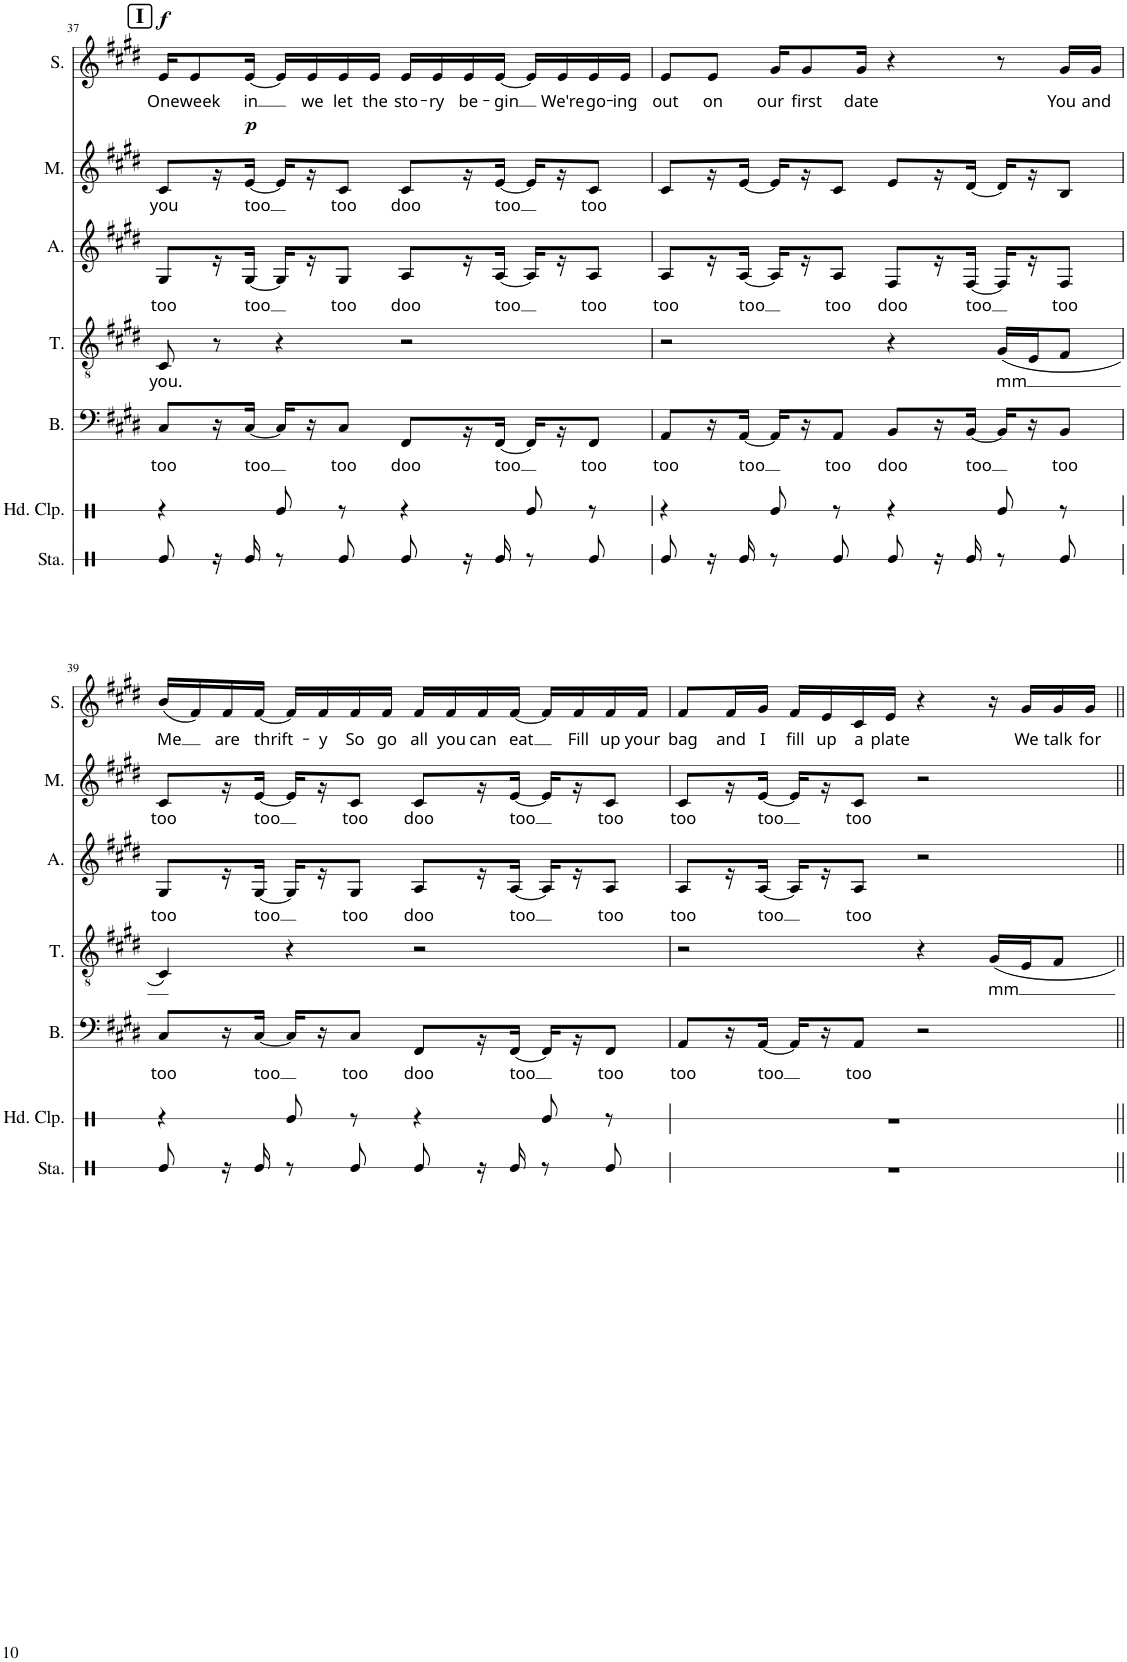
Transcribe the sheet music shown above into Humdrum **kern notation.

**kern	**kern	**kern	**text	**kern	**text	**kern	**text	**kern	**text	**dynam	**kern	**text	**dynam
*part7	*part6	*part5	*part5	*part4	*part4	*part3	*part3	*part2	*part2	*part2	*part1	*part1	*part1
*staff7	*staff6	*staff5	*staff5	*staff4	*staff4	*staff3	*staff3	*staff2	*staff2	*staff2	*staff1	*staff1	*staff1
*I"Stamp	*I"Hand Clap	*I"Base	*	*I"Tenor	*	*I"Alto	*	*I"Mezzo	*	*	*I"Soprano	*	*
*I'Sta.	*I'Hd. Clp.	*I'B.	*	*I'T.	*	*I'A.	*	*I'M.	*	*	*I'S.	*	*
!!LO:PB:g=z
*clefX	*clefX	*clefF4	*	*clefGv2	*	*clefG2	*	*clefG2	*	*	*clefG2	*	*
*k[]	*k[]	*k[f#c#g#d#]	*	*k[f#c#g#d#]	*	*k[f#c#g#d#]	*	*k[f#c#g#d#]	*	*	*k[f#c#g#d#]	*	*
*M4/4	*M4/4	*M4/4	*	*M4/4	*	*M4/4	*	*M4/4	*	*	*M4/4	*	*
!!LO:REH:place=s1:a:B:cj:fs=14:t=I
=37	=37	=37	=37	=37	=37	=37	=37	=37	=37	=37	=37	=37	=37
!	!	!	!LO:LY:b	!	!LO:LY:b	!	!LO:LY:b	!	!LO:LY:b	!	!	!LO:LY:b	!LO:DY:a
8Re/	4r	8C#/L	too	8C#/	you.	8G#/L	too	8c#/L	you	.	16e/KL	One	f
!	!	!	!	!	!	!	!	!	!	!	!	!LO:LY:b	!
.	.	.	.	.	.	.	.	.	.	.	8e/	week	.
16r	.	16r	.	8r	.	16r	.	16r	.	.	.	.	.
!	!	!	!LO:LY:b	!	!	!	!LO:LY:b	!	!LO:LY:b	!LO:DY:a	!	!LO:LY:b	!
16Re/	.	[<16C#/JJ	too	.	.	[<16G#/JJ	too	[<16e/JJ	too	p	[<16e/Jk	in	.
8r	8Re/	16C#/LL]	.	4r	.	16G#/LL]	.	16e/LL]	.	.	16e/LL]	.	.
!	!	!	!	!	!	!	!	!	!	!	!	!LO:LY:b	!
.	.	16r	.	.	.	16r	.	16r	.	.	16e/	we	.
!	!	!	!LO:LY:b	!	!	!	!LO:LY:b	!	!LO:LY:b	!	!	!LO:LY:b	!
8Re/	8r	8C#/J	too	.	.	8G#/J	too	8c#/J	too	.	16e/	let	.
!	!	!	!	!	!	!	!	!	!	!	!	!LO:LY:b	!
.	.	.	.	.	.	.	.	.	.	.	16e/JJ	the	.
!	!	!	!LO:LY:b	!	!	!	!LO:LY:b	!	!LO:LY:b	!	!	!LO:LY:b	!
8Re/	4r	8FF#/L	doo	2r	.	8A/L	doo	8c#/L	doo	.	16e/LL	sto-	.
!	!	!	!	!	!	!	!	!	!	!	!	!LO:LY:b	!
.	.	.	.	.	.	.	.	.	.	.	16e/	-ry	.
!	!	!	!	!	!	!	!	!	!	!	!	!LO:LY:b	!
16r	.	16r	.	.	.	16r	.	16r	.	.	16e/	be-	.
!	!	!	!LO:LY:b	!	!	!	!LO:LY:b	!	!LO:LY:b	!	!	!LO:LY:b	!
16Re/	.	[<16FF#/JJ	too	.	.	[<16A/JJ	too	[<16e/JJ	too	.	[<16e/JJ	-gin	.
8r	8Re/	16FF#/LL]	.	.	.	16A/LL]	.	16e/LL]	.	.	16e/LL]	.	.
!	!	!	!	!	!	!	!	!	!	!	!	!LO:LY:b	!
.	.	16r	.	.	.	16r	.	16r	.	.	16e/	We're	.
!	!	!	!LO:LY:b	!	!	!	!LO:LY:b	!	!LO:LY:b	!	!	!LO:LY:b	!
8Re/	8r	8FF#/J	too	.	.	8A/J	too	8c#/J	too	.	16e/	go-	.
!	!	!	!	!	!	!	!	!	!	!	!	!LO:LY:b	!
.	.	.	.	.	.	.	.	.	.	.	16e/JJ	-ing	.
=38	=38	=38	=38	=38	=38	=38	=38	=38	=38	=38	=38	=38	=38
!	!	!	!LO:LY:b	!	!	!	!LO:LY:b	!	!	!	!	!LO:LY:b	!
8Re/	4r	8AA/L	too	2r	.	8A/L	too	8c#/L	.	.	8e/L	out	.
!	!	!	!	!	!	!	!	!	!	!	!	!LO:LY:b	!
16r	.	16r	.	.	.	16r	.	16r	.	.	8e/J	on	.
!	!	!	!LO:LY:b	!	!	!	!LO:LY:b	!	!	!	!	!	!
16Re/	.	[<16AA/JJ	too	.	.	[<16A/JJ	too	[<16e/JJ	.	.	.	.	.
!	!	!	!	!	!	!	!	!	!	!	!	!LO:LY:b	!
8r	8Re/	16AA/LL]	.	.	.	16A/LL]	.	16e/LL]	.	.	16g#/KL	our	.
!	!	!	!	!	!	!	!	!	!	!	!	!LO:LY:b	!
.	.	16r	.	.	.	16r	.	16r	.	.	8g#/	first	.
!	!	!	!LO:LY:b	!	!	!	!LO:LY:b	!	!	!	!	!	!
8Re/	8r	8AA/J	too	.	.	8A/J	too	8c#/J	.	.	.	.	.
!	!	!	!	!	!	!	!	!	!	!	!	!LO:LY:b	!
.	.	.	.	.	.	.	.	.	.	.	16g#/Jk	date	.
!	!	!	!LO:LY:b	!	!	!	!LO:LY:b	!	!	!	!	!	!
8Re/	4r	8BB/L	doo	4r	.	8F#/L	doo	8e/L	.	.	4r	.	.
16r	.	16r	.	.	.	16r	.	16r	.	.	.	.	.
!	!	!	!LO:LY:b	!	!	!	!LO:LY:b	!	!	!	!	!	!
16Re/	.	[<16BB/JJ	too	.	.	[<16F#/JJ	too	[<16d#/JJ	.	.	.	.	.
!	!	!	!	!	!LO:LY:b	!	!	!	!	!	!	!	!
8r	8Re/	16BB/LL]	.	(16G#/LL	mm	16F#/LL]	.	16d#/LL]	.	.	8r	.	.
.	.	16r	.	16E/J	.	16r	.	16r	.	.	.	.	.
!	!	!	!LO:LY:b	!	!	!	!LO:LY:b	!	!	!	!	!LO:LY:b	!
8Re/	8r	8BB/J	too	8F#/J	.	8F#/J	too	8B/J	.	.	16g#/LL	You	.
!	!	!	!	!	!	!	!	!	!	!	!	!LO:LY:b	!
.	.	.	.	.	.	.	.	.	.	.	16g#/JJ	and	.
!!LO:LB:g=z
=39	=39	=39	=39	=39	=39	=39	=39	=39	=39	=39	=39	=39	=39
!	!	!	!LO:LY:b	!	!	!	!LO:LY:b	!	!LO:LY:b	!	!	!LO:LY:b	!
8Re/	4r	8C#/L	too	4C#/)	.	8G#/L	too	8c#/L	too	.	(<16b/LL	Me	.
.	.	.	.	.	.	.	.	.	.	.	16f#/)	.	.
!	!	!	!	!	!	!	!	!	!	!	!	!LO:LY:b	!
16r	.	16r	.	.	.	16r	.	16r	.	.	16f#/	are	.
!	!	!	!LO:LY:b	!	!	!	!LO:LY:b	!	!LO:LY:b	!	!	!LO:LY:b	!
16Re/	.	[<16C#/JJ	too	.	.	[<16G#/JJ	too	[<16e/JJ	too	.	[<16f#/JJ	thrift-	.
8r	8Re/	16C#/LL]	.	4r	.	16G#/LL]	.	16e/LL]	.	.	16f#/LL]	.	.
!	!	!	!	!	!	!	!	!	!	!	!	!LO:LY:b	!
.	.	16r	.	.	.	16r	.	16r	.	.	16f#/	-y	.
!	!	!	!LO:LY:b	!	!	!	!LO:LY:b	!	!LO:LY:b	!	!	!LO:LY:b	!
8Re/	8r	8C#/J	too	.	.	8G#/J	too	8c#/J	too	.	16f#/	So	.
!	!	!	!	!	!	!	!	!	!	!	!	!LO:LY:b	!
.	.	.	.	.	.	.	.	.	.	.	16f#/JJ	go	.
!	!	!	!LO:LY:b	!	!	!	!LO:LY:b	!	!LO:LY:b	!	!	!LO:LY:b	!
8Re/	4r	8FF#/L	doo	2r	.	8A/L	doo	8c#/L	doo	.	16f#/LL	all	.
!	!	!	!	!	!	!	!	!	!	!	!	!LO:LY:b	!
.	.	.	.	.	.	.	.	.	.	.	16f#/	you	.
!	!	!	!	!	!	!	!	!	!	!	!	!LO:LY:b	!
16r	.	16r	.	.	.	16r	.	16r	.	.	16f#/	can	.
!	!	!	!LO:LY:b	!	!	!	!LO:LY:b	!	!LO:LY:b	!	!	!LO:LY:b	!
16Re/	.	[<16FF#/JJ	too	.	.	[<16A/JJ	too	[<16e/JJ	too	.	[<16f#/JJ	eat	.
8r	8Re/	16FF#/LL]	.	.	.	16A/LL]	.	16e/LL]	.	.	16f#/LL]	.	.
!	!	!	!	!	!	!	!	!	!	!	!	!LO:LY:b	!
.	.	16r	.	.	.	16r	.	16r	.	.	16f#/	Fill	.
!	!	!	!LO:LY:b	!	!	!	!LO:LY:b	!	!LO:LY:b	!	!	!LO:LY:b	!
8Re/	8r	8FF#/J	too	.	.	8A/J	too	8c#/J	too	.	16f#/	up	.
!	!	!	!	!	!	!	!	!	!	!	!	!LO:LY:b	!
.	.	.	.	.	.	.	.	.	.	.	16f#/JJ	your	.
=40	=40	=40	=40	=40	=40	=40	=40	=40	=40	=40	=40	=40	=40
!	!	!	!LO:LY:b	!	!	!	!LO:LY:b	!	!LO:LY:b	!	!	!LO:LY:b	!
1r	1r	8AA/L	too	2r	.	8A/L	too	8c#/L	too	.	8f#/L	bag	.
!	!	!	!	!	!	!	!	!	!	!	!	!LO:LY:b	!
.	.	16r	.	.	.	16r	.	16r	.	.	16f#/L	and	.
!	!	!	!LO:LY:b	!	!	!	!LO:LY:b	!	!LO:LY:b	!	!	!LO:LY:b	!
.	.	[<16AA/JJ	too	.	.	[<16A/JJ	too	[<16e/JJ	too	.	16g#/JJ	I	.
!	!	!	!	!	!	!	!	!	!	!	!	!LO:LY:b	!
.	.	16AA/LL]	.	.	.	16A/LL]	.	16e/LL]	.	.	16f#/LL	fill	.
!	!	!	!	!	!	!	!	!	!	!	!	!LO:LY:b	!
.	.	16r	.	.	.	16r	.	16r	.	.	16e/	up	.
!	!	!	!LO:LY:b	!	!	!	!LO:LY:b	!	!LO:LY:b	!	!	!LO:LY:b	!
.	.	8AA/J	too	.	.	8A/J	too	8c#/J	too	.	16c#/	a	.
!	!	!	!	!	!	!	!	!	!	!	!	!LO:LY:b	!
.	.	.	.	.	.	.	.	.	.	.	16e/JJ	plate	.
.	.	2r	.	4r	.	2r	.	2r	.	.	4r	.	.
!	!	!	!	!	!LO:LY:b	!	!	!	!	!	!	!	!
.	.	.	.	16G#/LL	mm	.	.	.	.	.	16r	.	.
!	!	!	!	!	!	!	!	!	!	!	!	!LO:LY:b	!
.	.	.	.	16E/J	.	.	.	.	.	.	16g#/LL	We	.
!	!	!	!	!	!	!	!	!	!	!	!	!LO:LY:b	!
.	.	.	.	8F#/J	.	.	.	.	.	.	16g#/	talk	.
!	!	!	!	!	!	!	!	!	!	!	!	!LO:LY:b	!
.	.	.	.	.	.	.	.	.	.	.	16g#/JJ	for	.
=||	=||	=||	=||	=||	=||	=||	=||	=||	=||	=||	=||	=||	=||
*-	*-	*-	*-	*-	*-	*-	*-	*-	*-	*-	*-	*-	*-
